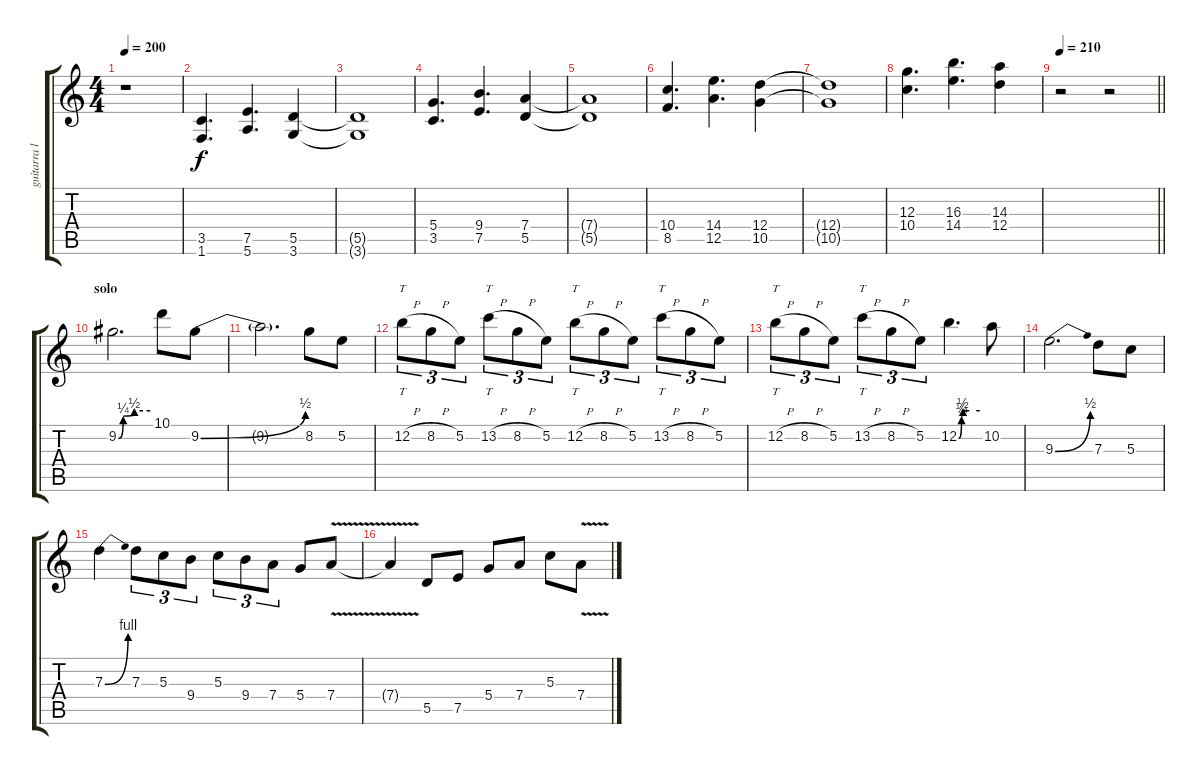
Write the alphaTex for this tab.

\track ("guitarra lider" "guitarra l") {instrument distortionguitar}
\staff {score tabs}
\tuning (E4 B3 G3 D3 A2 E2) {hide}
\ts (4 4)
\tempo 200
\clef g2
\ks c
r.1{dy f} |
(3.5 1.6).4{d} (7.5 5.6).4{d} (5.5 3.6).4 |
(5.5{t} 3.6{t}).1 |
(5.4 3.5).4{d} (9.4 7.5).4{d} (7.4 5.5).4 |
(7.4{t} 5.5{t}).1 |
(10.4 8.5).4{d} (14.4 12.5).4{d} (12.4 10.5).4 |
(12.4{t} 10.5{t}).1 |
(12.3 10.4).4{d} (16.3 14.4).4{d} (14.3 12.4).4 |
\tempo 210
\barLineRight lightlight
r.2 r.2 |
\section ("" "solo")
9.2{be (custom 0 0 9 1 30 2 60 2)}.2{d} 10.1.8 9.2{be (bend 0 0 60 2)}.8 |
9.2{t}.2{d} 8.2.8 5.2.8 |
12.2{h}.8{tt tu (3 2)} 8.2{h}.8{tu (3 2)} 5.2.8{tu (3 2)} 13.2{h}.8{tt tu (3 2)} 8.2{h}.8{tu (3 2)} 5.2.8{tu (3 2)} 12.2{h}.8{tt tu (3 2)} 8.2{h}.8{tu (3 2)} 5.2.8{tu (3 2)} 13.2{h}.8{tt tu (3 2)} 8.2{h}.8{tu (3 2)} 5.2.8{tu (3 2)} |
12.2{h}.8{tt tu (3 2)} 8.2{h}.8{tu (3 2)} 5.2.8{tu (3 2)} 13.2{h}.8{tt tu (3 2)} 8.2{h}.8{tu (3 2)} 5.2.8{tu (3 2)} 12.2{be (custom 0 0 8 1 12 2 30 2 60 2)}.4{d} 10.2.8 |
9.3{be (bend 0 0 60 2)}.2{d} 7.3.8 5.3.8 |
7.3{be (bend 0 0 60 4)}.4 7.3.8{tu (3 2)} 5.3.8{tu (3 2)} 9.4.8{tu (3 2)} 5.3.8{tu (3 2)} 9.4.8{tu (3 2)} 7.4.8{tu (3 2)} 5.4.8 7.4{v}.8 |
7.4{t}.4 5.5.8 7.5.8 5.4.8 7.4.8 5.3.8 7.4{v}.8
